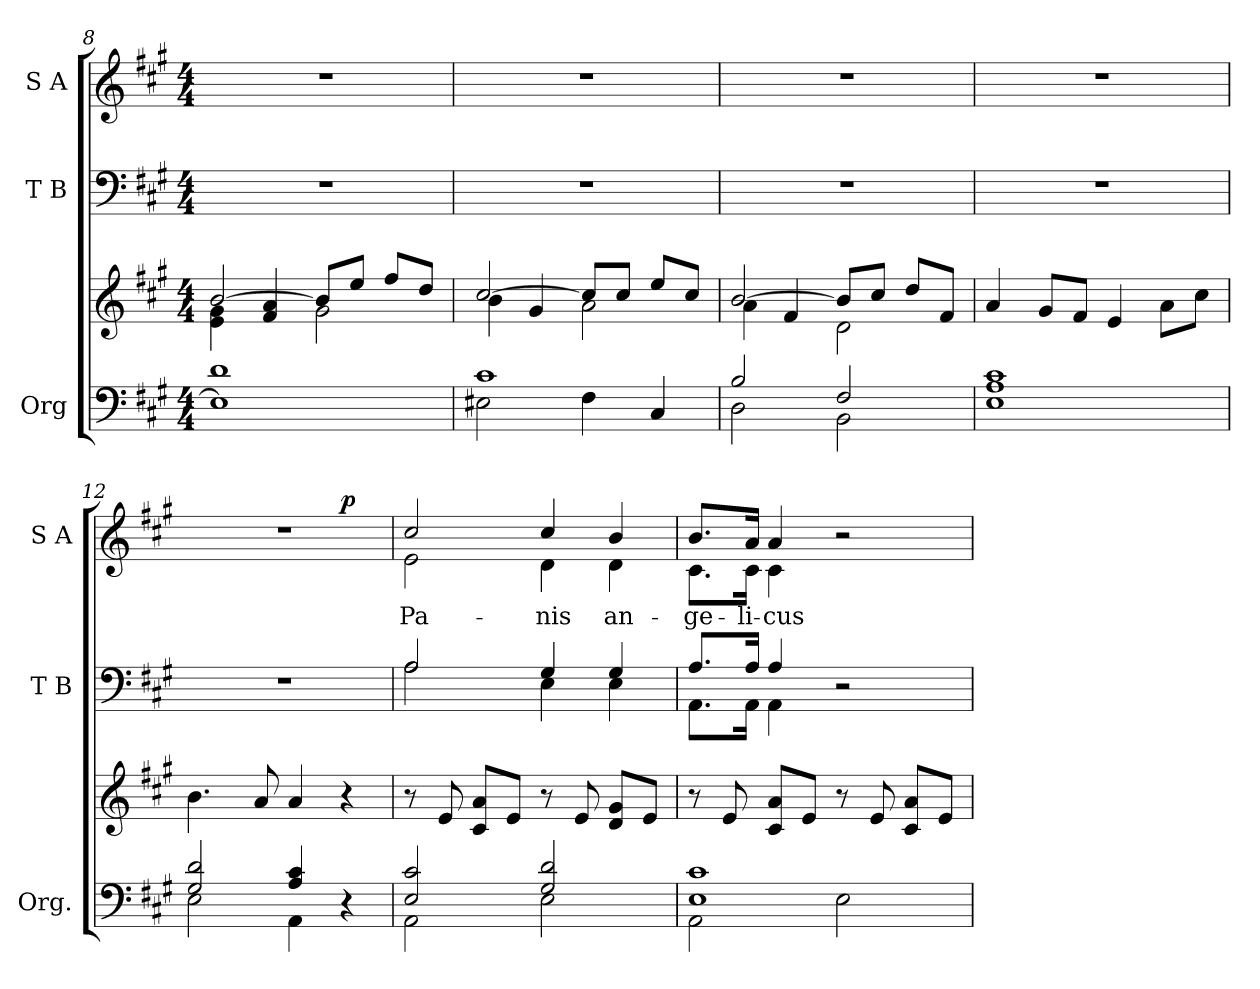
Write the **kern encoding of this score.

**kern	**kern	**kern	**kern	**text	**dynam
*part3	*part3	*part2	*part1	*part1	*part1
*staff4	*staff3	*staff2	*staff1	*staff1	*staff1
*I"Org	*	*I"T B	*I"S A	*	*
*I'Org.	*	*I'T B	*I'S A	*	*
*clefF4	*clefG2	*clefF4	*clefG2	*	*
*k[f#c#g#]	*k[f#c#g#]	*k[f#c#g#]	*k[f#c#g#]	*	*
*A:	*A:	*A:	*A:	*	*
*M4/4	*M4/4	*M4/4	*M4/4	*	*
=8	=8	=8	=8	=8	=8
*^	*^	*	*	*	*
1di	1Ei]	[2bi/	4ei\ 4g#i	1r	1r	.	.
.	.	.	4f#i/ 4ai	.	.	.	.
.	.	8bi/L]	2g#i\	.	.	.	.
.	.	8eei/J	.	.	.	.	.
.	.	8ff#i/L	.	.	.	.	.
.	.	8ddi/J	.	.	.	.	.
=9	=9	=9	=9	=9	=9	=9	=9
1c#i	2E#Xi\	[2cc#i/	4bi\	1r	1r	.	.
.	.	.	4g#i/	.	.	.	.
.	4F#i\	8cc#i/L]	2ai\	.	.	.	.
.	.	8cc#i/J	.	.	.	.	.
.	4C#i/	8eei/L	.	.	.	.	.
.	.	8cc#i/J	.	.	.	.	.
=10	=10	=10	=10	=10	=10	=10	=10
2Bi/	2Di\	[2bi/	4ai\	1r	1r	.	.
.	.	.	4f#i/	.	.	.	.
2F#i/	2BBi\	8bi/L]	2di\	.	.	.	.
.	.	8cc#i/J	.	.	.	.	.
.	.	8ddi/L	.	.	.	.	.
.	.	8f#i/J	.	.	.	.	.
*	*	*v	*v	*	*	*	*
!!LO:LB:g=z
=11	=11	=11	=11	=11	=11	=11
1Ai 1c#i	1Ei	4ai/	1r	1r	.	.
.	.	8g#i/L	.	.	.	.
.	.	8f#i/J	.	.	.	.
.	.	4ei/	.	.	.	.
.	.	8ai\L	.	.	.	.
.	.	8cc#i\J	.	.	.	.
=12	=12	=12	=12	=12	=12	=12
*	*	*	*	*^	*	*
2G#i/ 2di	2Ei\	4.bi\	1r	1r	2.ryy	.	.
.	.	8ai/	.	.	.	.	.
4Ai/ 4c#i	4AAi\	4ai/	.	.	.	.	.
4r	4ryy	4r	.	.	4ryy	.	p
=13	=13	=13	=13	=13	=13	=13	=13
*	*	*	*^	*	*	*	*
!	!	!	!	!	!	!	!LO:LY:b:color=#000000	!
2Ei/ 2c#i	2AAi\	8r	2Ai/	2Ai\	2cc#i/	2ei\	Pa-	.
.	.	8ei/	.	.	.	.	.	.
.	.	8c#i/ 8ai/L	.	.	.	.	.	.
.	.	8ei/J	.	.	.	.	.	.
!	!	!	!	!	!	!	!LO:LY:b:color=#000000	!
2G#i/ 2di	2Ei\	8r	4G#i/	4Ei\	4cc#i/	4di\	-nis	.
.	.	8ei/	.	.	.	.	.	.
!	!	!	!	!	!	!	!LO:LY:b:color=#000000	!
.	.	8di/ 8g#i/L	4G#i/	4Ei\	4bi/	4di\	an-	.
.	.	8ei/J	.	.	.	.	.	.
=14	=14	=14	=14	=14	=14	=14	=14	=14
!	!	!	!	!	!	!	!LO:LY:b:color=#000000	!
1Ei 1c#i	2AAi\	8r	8.Ai/L	8.AAi\L	8.bi/L	8.c#i\L	-ge-	.
.	.	8ei/	.	.	.	.	.	.
!	!	!	!	!	!	!	!LO:LY:b:color=#000000	!
.	.	.	16Ai/Jk	16AAi\Jk	16ai/Jk	16c#i\Jk	-li-	.
!	!	!	!	!	!	!	!LO:LY:b:color=#000000	!
.	.	8c#i/ 8ai/L	4Ai/	4AAi\	4ai/	4c#i\	-cus	.
.	.	8ei/J	.	.	.	.	.	.
.	2Ei\	8r	2r	2ryy	2r	2ryy	.	.
.	.	8ei/	.	.	.	.	.	.
.	.	8c#i/ 8ai/L	.	.	.	.	.	.
.	.	8ei/J	.	.	.	.	.	.
*	*	*	*v	*v	*	*	*	*
*v	*v	*	*	*v	*v	*	*
=	=	=	=	=	=
*-	*-	*-	*-	*-	*-
